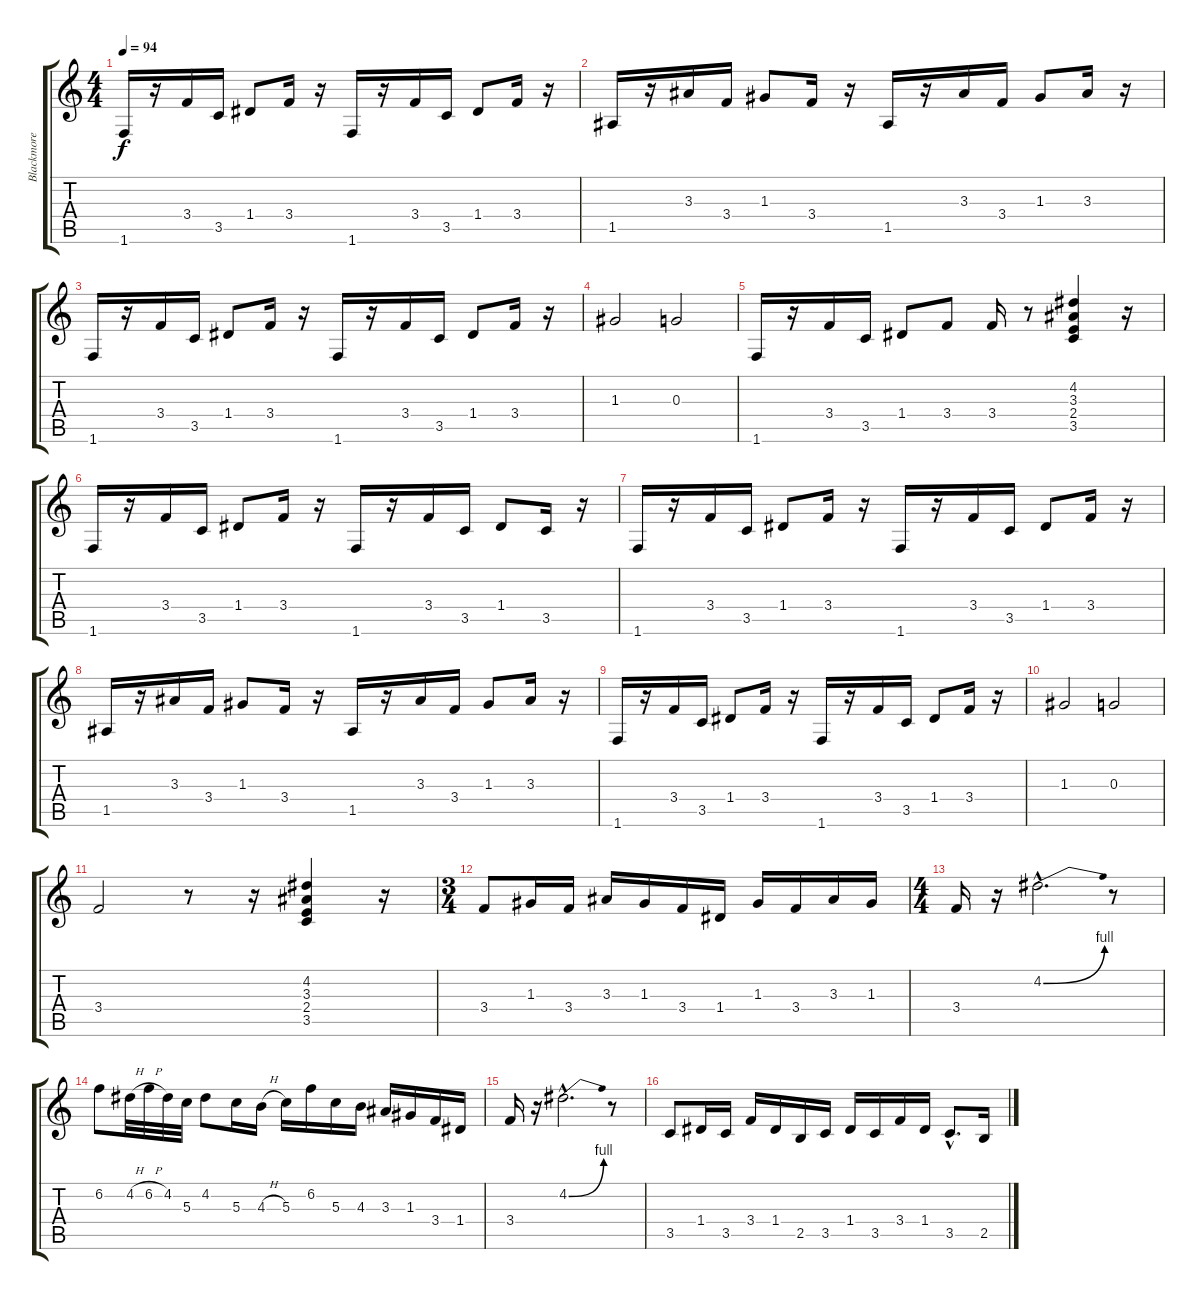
\track ("Blackmore Rythm" "Blackmore ") {instrument overdrivenguitar}
\staff {score tabs}
\tuning (E4 B3 G3 D3 A2 E2) {hide}
\ts (4 4)
\tempo 94
\clef g2
\ks c
1.6.16{dy f} r.16 3.4.16 3.5.16 1.4.8 3.4.16 r.16 1.6.16 r.16 3.4.16 3.5.16 1.4.8 3.4.16 r.16 |
1.5.16 r.16 3.3.16 3.4.16 1.3.8 3.4.16 r.16 1.5.16 r.16 3.3.16 3.4.16 1.3.8 3.3.16 r.16 |
1.6.16 r.16 3.4.16 3.5.16 1.4.8 3.4.16 r.16 1.6.16 r.16 3.4.16 3.5.16 1.4.8 3.4.16 r.16 |
1.3.2 0.3.2 |
1.6.16 r.16 3.4.16 3.5.16 1.4.8 3.4.8 3.4.16 r.8 (4.2 3.3 2.4 3.5).4 r.16 |
1.6.16 r.16 3.4.16 3.5.16 1.4.8 3.4.16 r.16 1.6.16 r.16 3.4.16 3.5.16 1.4.8 3.5.16 r.16 |
1.6.16 r.16 3.4.16 3.5.16 1.4.8 3.4.16 r.16 1.6.16 r.16 3.4.16 3.5.16 1.4.8 3.4.16 r.16 |
1.5.16 r.16 3.3.16 3.4.16 1.3.8 3.4.16 r.16 1.5.16 r.16 3.3.16 3.4.16 1.3.8 3.3.16 r.16 |
1.6.16 r.16 3.4.16 3.5.16 1.4.8 3.4.16 r.16 1.6.16 r.16 3.4.16 3.5.16 1.4.8 3.4.16 r.16 |
1.3.2 0.3.2 |
3.4.2 r.8 r.16 (4.2 3.3 2.4 3.5).4 r.16 |
\ts (3 4)
3.4.8 1.3.16 3.4.16 3.3.16 1.3.16 3.4.16 1.4.16 1.3.16 3.4.16 3.3.16 1.3.16 |
\ts (4 4)
3.4.16 r.16 4.2{be (bend 0 0 60 4) hac}.2{d} r.8 |
6.2.8 4.2{h}.32 6.2{h}.32 4.2.32 5.3.32 4.2.8 5.3.16 4.3{h}.16 5.3.16 6.2.16 5.3.16 4.3.16 3.3.16 1.3.16 3.4.16 1.4.16 |
3.4.16 r.16 4.2{be (bend 0 0 60 4) hac}.2{d} r.8 |
3.5.8 1.4.16 3.5.16 3.4.16 1.4.16 2.5.16 3.5.16 1.4.16 3.5.16 3.4.16 1.4.16 3.5{hac}.8{d} 2.5{ss}.16
